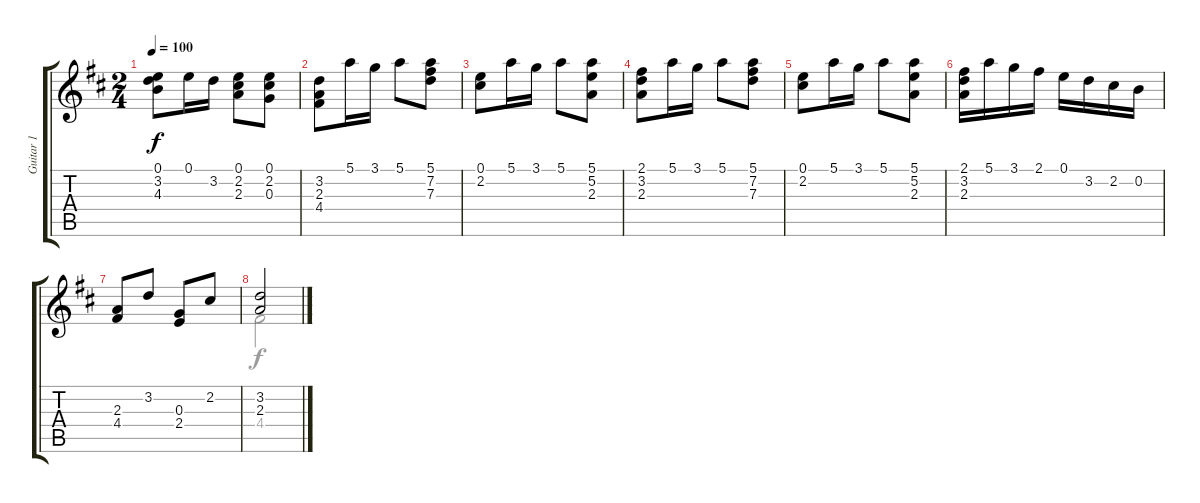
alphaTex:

\track ("Guitar 1" "Guitar 1") {instrument acousticguitarnylon}
\staff {score tabs}
\tuning (E4 B3 G3 D3 A2 E2) {hide}
\voice
\ts (2 4)
\tempo 100
\clef g2
\ks d
(0.1 3.2 4.3).8{dy f} 0.1.16 3.2.16 (0.1 2.2 2.3).8 (0.1 2.2 0.3).8 |
(3.2 2.3 4.4).8 5.1.16 3.1.16 5.1.8 (5.1 7.2 7.3).8 |
(0.1 2.2).8 5.1.16 3.1.16 5.1.8 (5.1 5.2 2.3).8 |
(2.1 3.2 2.3).8 5.1.16 3.1.16 5.1.8 (5.1 7.2 7.3).8 |
(0.1 2.2).8 5.1.16 3.1.16 5.1.8 (5.1 5.2 2.3).8 |
(2.1 3.2 2.3).16 5.1.16 3.1.16 2.1.16 0.1.16 3.2.16 2.2.16 0.2.16 |
(2.3 4.4).8 3.2.8 (0.3 2.4).8 2.2.8 |
(3.2 2.3).2
\voice
\clef g2
\ottava regular
\simile none
\ks d
|
|
|
|
|
|
|
4.4.2
